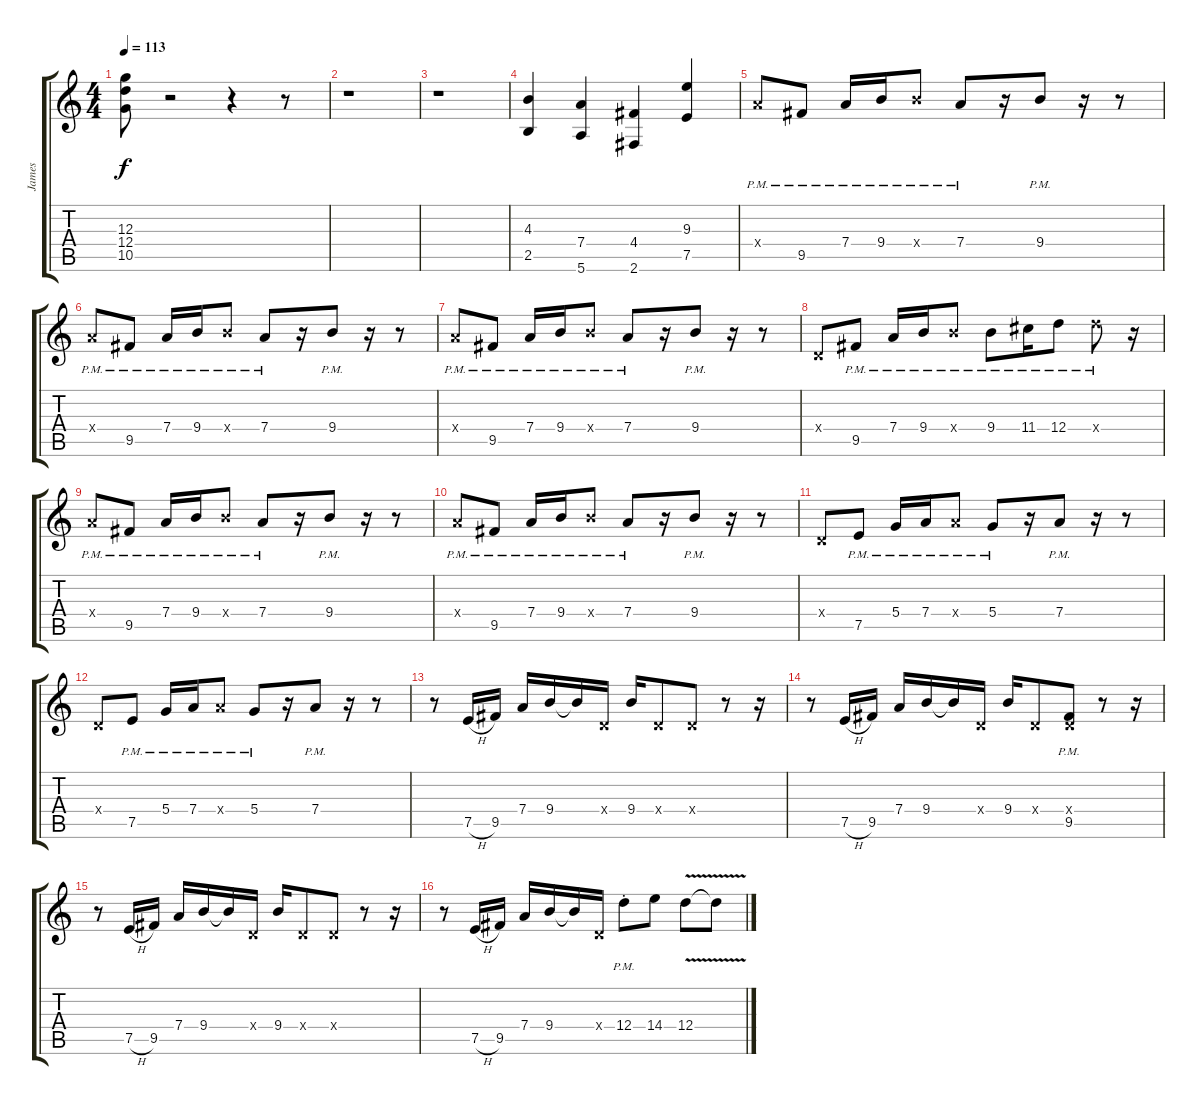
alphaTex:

\track ("James" "James") {instrument electricguitarclean}
\staff {score tabs}
\tuning (E4 B3 G3 D3 A2 E2) {hide}
\ts (4 4)
\tempo 113
\clef g2
\ks c
(12.3 12.4 10.5).8{dy f} r.2 r.4 r.8 |
r.1 |
r.1 |
(4.3 2.5).4 (7.4 5.6).4 (4.4 2.6).4 (9.3 7.5).4 |
7.4{pm x}.8{volume 14 instrument electricguitarclean} 9.5{pm}.8 7.4{pm}.16 9.4{pm}.16 9.4{pm x}.8 7.4{pm}.8 r.16 9.4{pm}.8 r.16 r.8 |
7.4{pm x}.8 9.5{pm}.8 7.4{pm}.16 9.4{pm}.16 9.4{pm x}.8 7.4{pm}.8 r.16 9.4{pm}.8 r.16 r.8 |
7.4{pm x}.8 9.5{pm}.8 7.4{pm}.16 9.4{pm}.16 9.4{pm x}.8 7.4{pm}.8 r.16 9.4{pm}.8 r.16 r.8 |
0.4{x}.8 9.5{pm}.8 7.4{pm}.16 9.4{pm}.16 9.4{pm x}.8 9.4{pm}.8 11.4{pm}.16 12.4{pm}.8 12.4{pm x}.8 r.16 |
7.4{pm x}.8 9.5{pm}.8 7.4{pm}.16 9.4{pm}.16 9.4{pm x}.8 7.4{pm}.8 r.16 9.4{pm}.8 r.16 r.8 |
7.4{pm x}.8 9.5{pm}.8 7.4{pm}.16 9.4{pm}.16 9.4{pm x}.8 7.4{pm}.8 r.16 9.4{pm}.8 r.16 r.8 |
0.4{x}.8 7.5{pm}.8 5.4{pm}.16 7.4{pm}.16 7.4{pm x}.8 5.4{pm}.8 r.16 7.4{pm}.8 r.16 r.8 |
0.4{x}.8 7.5{pm}.8 5.4{pm}.16 7.4{pm}.16 7.4{pm x}.8 5.4{pm}.8 r.16 7.4{pm}.8 r.16 r.8 |
r.8 7.5{h}.16{volume 6 instrument overdrivenguitar} 9.5.16 7.4.16 9.4.16 9.4{t}.16 0.4{x}.16 9.4.16 0.4{x}.8 0.4{x}.8 r.8 r.16 |
r.8 7.5{h}.16 9.5.16 7.4.16 9.4.16 9.4{t}.16 0.4{x}.16 9.4.16 0.4{x}.8 (0.4{x} 9.5{pm}).8 r.8 r.16 |
r.8 7.5{h}.16 9.5.16 7.4.16 9.4.16 9.4{t}.16 0.4{x}.16 9.4.16 0.4{x}.8 0.4{x}.8 r.8 r.16 |
r.8 7.5{h}.16 9.5.16 7.4.16 9.4.16 9.4{t}.16 0.4{x}.16 12.4{pm st}.8 14.4.8 12.4{v}.8 12.4{t}.8
